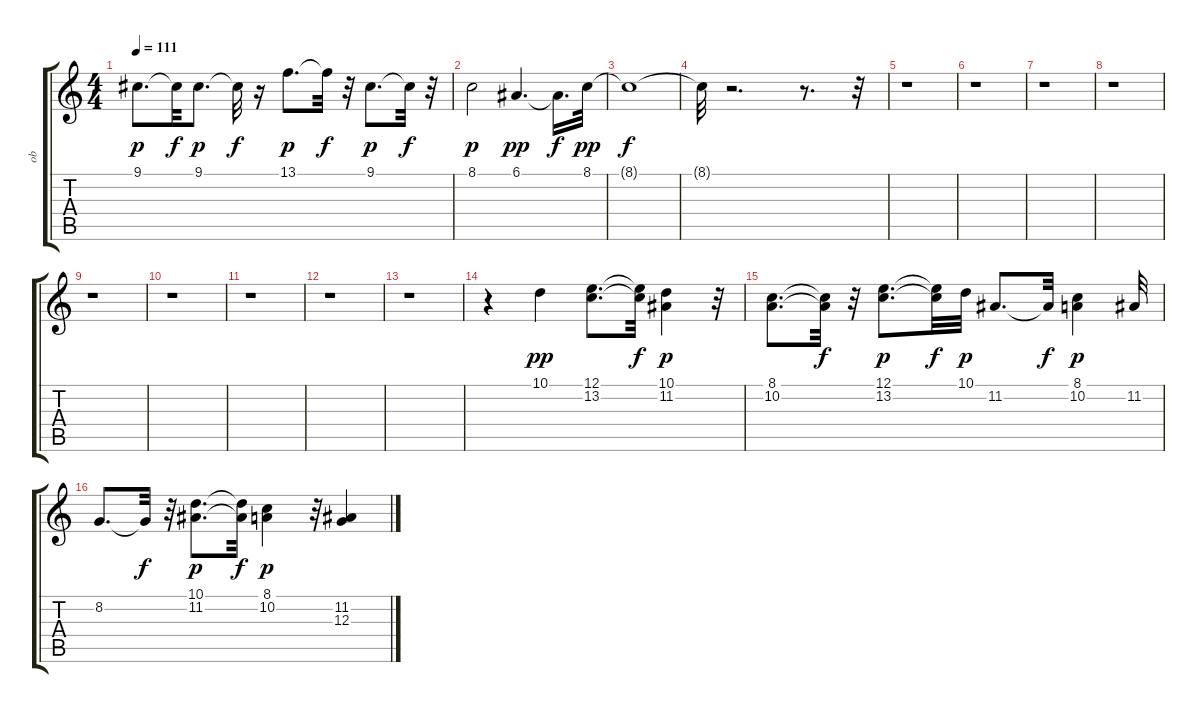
\track ("ob" "ob") {instrument oboe}
\staff {score tabs}
\tuning (E4 B3 G3 D3 A2 E2) {hide}
\ts (4 4)
\tempo 111
\clef g2
\ks c
9.1.8{d dy p} 9.1{t}.32{dy f} 9.1.8{d dy p} 9.1{t}.32{dy f} r.16 13.1.8{d dy p} 13.1{t}.32{dy f} r.32 9.1.8{d dy p} 9.1{t}.32{dy f} r.32 |
8.1.2{dy p} 6.1.4{d dy pp} 6.1{t}.16{d dy f} 8.1.32{dy pp} |
8.1{t}.1{dy f} |
8.1{t}.32 r.2{d} r.8{d} r.32 |
r.1 |
r.1 |
r.1 |
r.1 |
r.1 |
r.1 |
r.1 |
r.1 |
r.1 |
r.4 10.1.4{dy pp} (12.1 13.2).8{d} (12.1{t} 13.2{t}).32{dy f} (10.1 11.2).4{dy p} r.32 |
(8.1 10.2).8{d} (8.1{t} 10.2{t}).32{dy f} r.32 (12.1 13.2).8{d dy p} (12.1{t} 13.2{t}).32{dy f} 10.1.32{dy p} 11.2.8{d} 11.2{t}.32{dy f} (8.1 10.2).4{dy p} 11.2.32 |
8.2.8{d} 8.2{t}.32{dy f} r.32 (10.1 11.2).8{d dy p} (10.1{t} 11.2{t}).32{dy f} (8.1 10.2).4{dy p} r.32 (11.2 12.3).4
